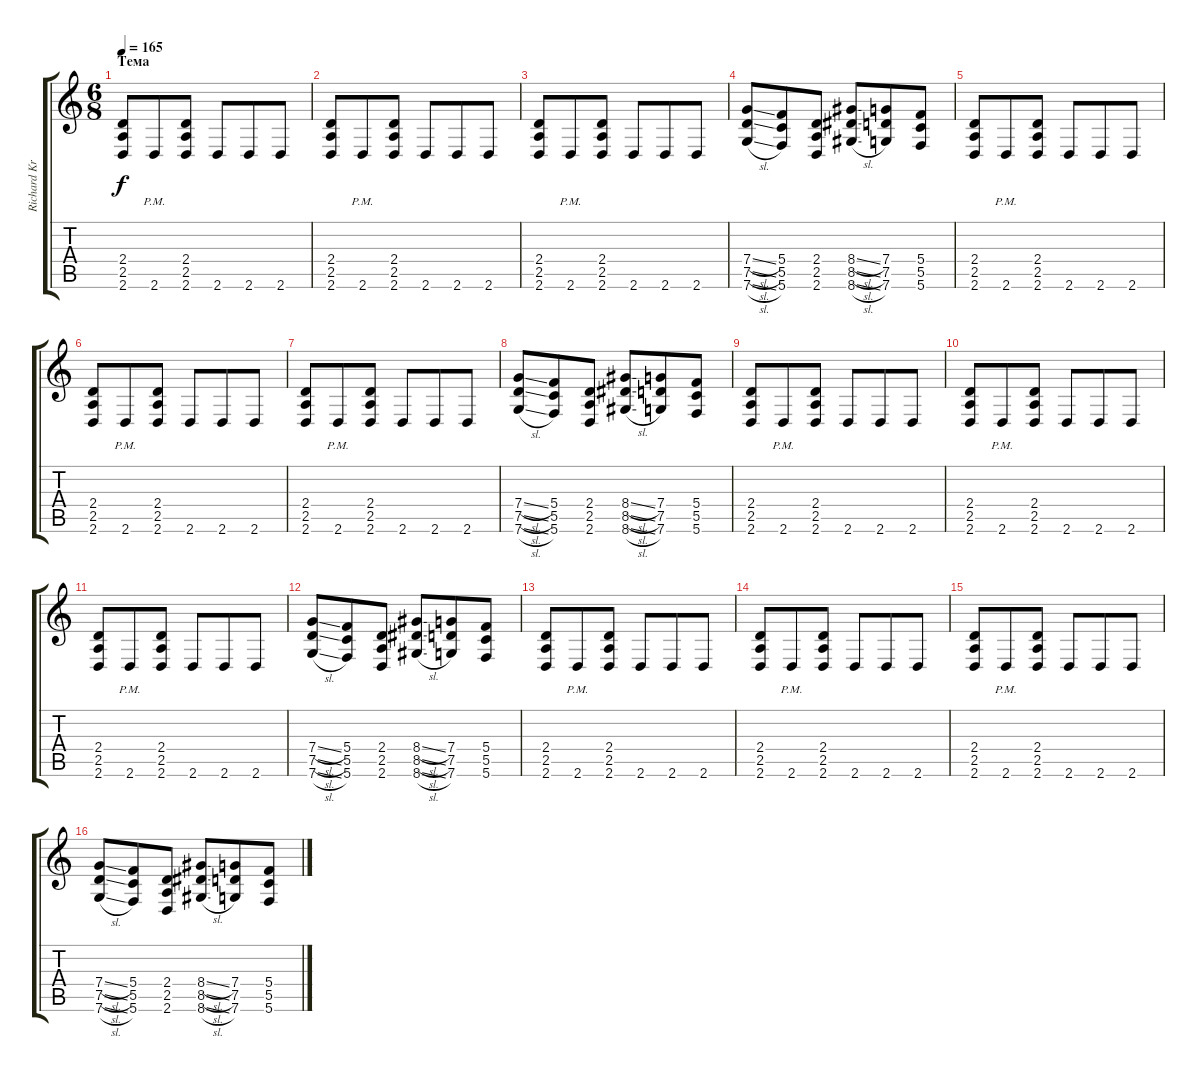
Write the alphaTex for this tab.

\track ("Richard Kruspe" "Richard Kr") {instrument distortionguitar}
\staff {score tabs}
\tuning (E4 C4 G3 C3 G2 C2) {hide}
\ts (6 8)
\section ("" "Тема")
\tempo 165
\clef g2
\ks c
(2.4 2.5 2.6).8{dy f volume 13 balance 0} 2.6{pm}.8 (2.4 2.5 2.6).8 2.6.8 2.6.8 2.6.8 |
(2.4 2.5 2.6).8 2.6{pm}.8 (2.4 2.5 2.6).8 2.6.8 2.6.8 2.6.8 |
(2.4 2.5 2.6).8 2.6{pm}.8 (2.4 2.5 2.6).8 2.6.8 2.6.8 2.6.8 |
(7.4{sl} 7.5{sl} 7.6{sl}).8 (5.4 5.5 5.6).8 (2.4 2.5 2.6).8 (8.4{sl} 8.5{sl} 8.6{sl}).8 (7.4 7.5 7.6).8 (5.4 5.5 5.6).8 |
(2.4 2.5 2.6).8{balance 0} 2.6{pm}.8 (2.4 2.5 2.6).8 2.6.8 2.6.8 2.6.8 |
(2.4 2.5 2.6).8 2.6{pm}.8 (2.4 2.5 2.6).8 2.6.8 2.6.8 2.6.8 |
(2.4 2.5 2.6).8 2.6{pm}.8 (2.4 2.5 2.6).8 2.6.8 2.6.8 2.6.8 |
(7.4{sl} 7.5{sl} 7.6{sl}).8 (5.4 5.5 5.6).8 (2.4 2.5 2.6).8 (8.4{sl} 8.5{sl} 8.6{sl}).8 (7.4 7.5 7.6).8 (5.4 5.5 5.6).8 |
(2.4 2.5 2.6).8{balance 0} 2.6{pm}.8 (2.4 2.5 2.6).8 2.6.8 2.6.8 2.6.8 |
(2.4 2.5 2.6).8 2.6{pm}.8 (2.4 2.5 2.6).8 2.6.8 2.6.8 2.6.8 |
(2.4 2.5 2.6).8 2.6{pm}.8 (2.4 2.5 2.6).8 2.6.8 2.6.8 2.6.8 |
(7.4{sl} 7.5{sl} 7.6{sl}).8 (5.4 5.5 5.6).8 (2.4 2.5 2.6).8 (8.4{sl} 8.5{sl} 8.6{sl}).8 (7.4 7.5 7.6).8 (5.4 5.5 5.6).8 |
(2.4 2.5 2.6).8{balance 0} 2.6{pm}.8 (2.4 2.5 2.6).8 2.6.8 2.6.8 2.6.8 |
(2.4 2.5 2.6).8 2.6{pm}.8 (2.4 2.5 2.6).8 2.6.8 2.6.8 2.6.8 |
(2.4 2.5 2.6).8 2.6{pm}.8 (2.4 2.5 2.6).8 2.6.8 2.6.8 2.6.8 |
(7.4{sl} 7.5{sl} 7.6{sl}).8 (5.4 5.5 5.6).8 (2.4 2.5 2.6).8 (8.4{sl} 8.5{sl} 8.6{sl}).8 (7.4 7.5 7.6).8 (5.4 5.5 5.6).8
